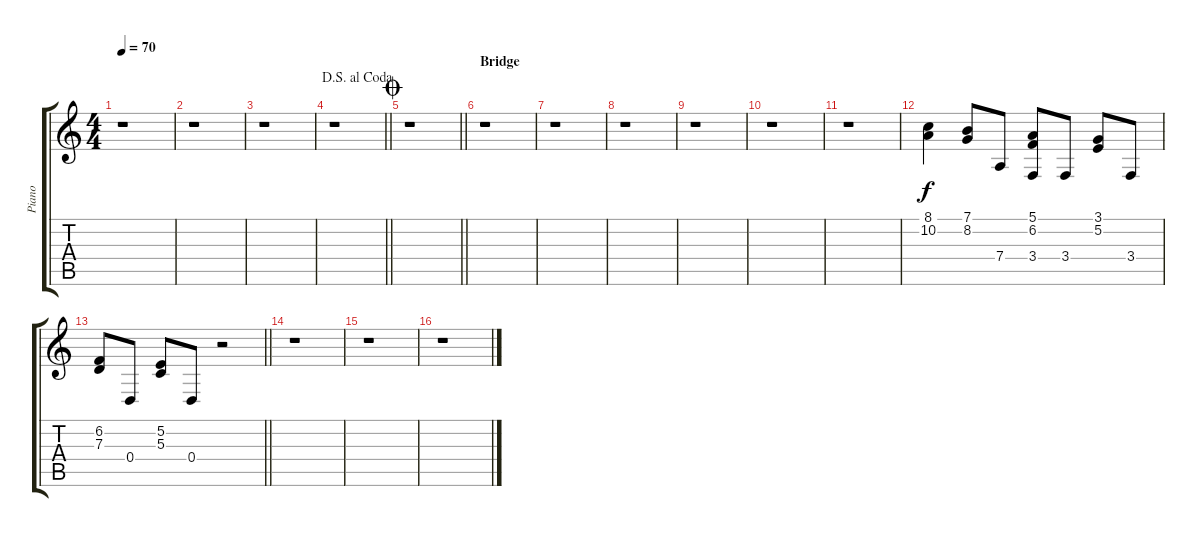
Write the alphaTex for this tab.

\track ("Piano" "Piano") {instrument brightacousticpiano}
\staff {score tabs}
\tuning (E4 B3 G3 D3 A2 E2) {hide}
\ts (4 4)
\tempo 70
\clef g2
\ks c
r.1{dy f} |
r.1 |
r.1 |
\jump dalsegnoalcoda
\barLineRight lightlight
r.1 |
\jump coda
\barLineRight lightlight
r.1 |
\section ("" "Bridge")
r.1 |
r.1 |
r.1 |
r.1 |
r.1 |
r.1 |
(8.1 10.2).4 (7.1 8.2).8 7.4.8 (5.1 6.2 3.4).8 3.4.8 (3.1 5.2).8 3.4.8 |
\barLineRight lightlight
(6.2 7.3).8 0.4.8 (5.2 5.3).8 0.4.8 r.2 |
r.1 |
r.1 |
r.1
